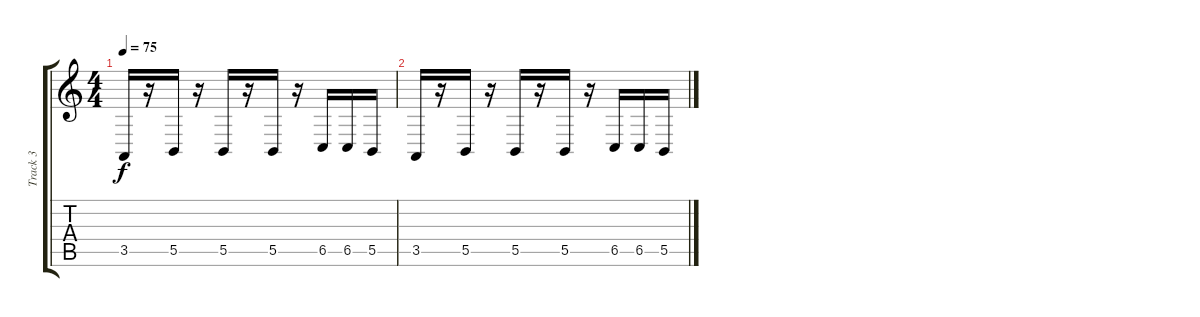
\track ("Track 3" "Track 3") {instrument lead5charang}
\staff {score tabs}
\tuning (Db4 Ab3 E3 B2 Gb2 B1) {hide}
\ts (4 4)
\tempo 75
\clef g2
\ks c
3.5.16{dy f} r.16 5.5.16 r.16 5.5.16 r.16 5.5.16 r.16 6.5.16 6.5.16 5.5.16 |
3.5.16 r.16 5.5.16 r.16 5.5.16 r.16 5.5.16 r.16 6.5.16 6.5.16 5.5.16
